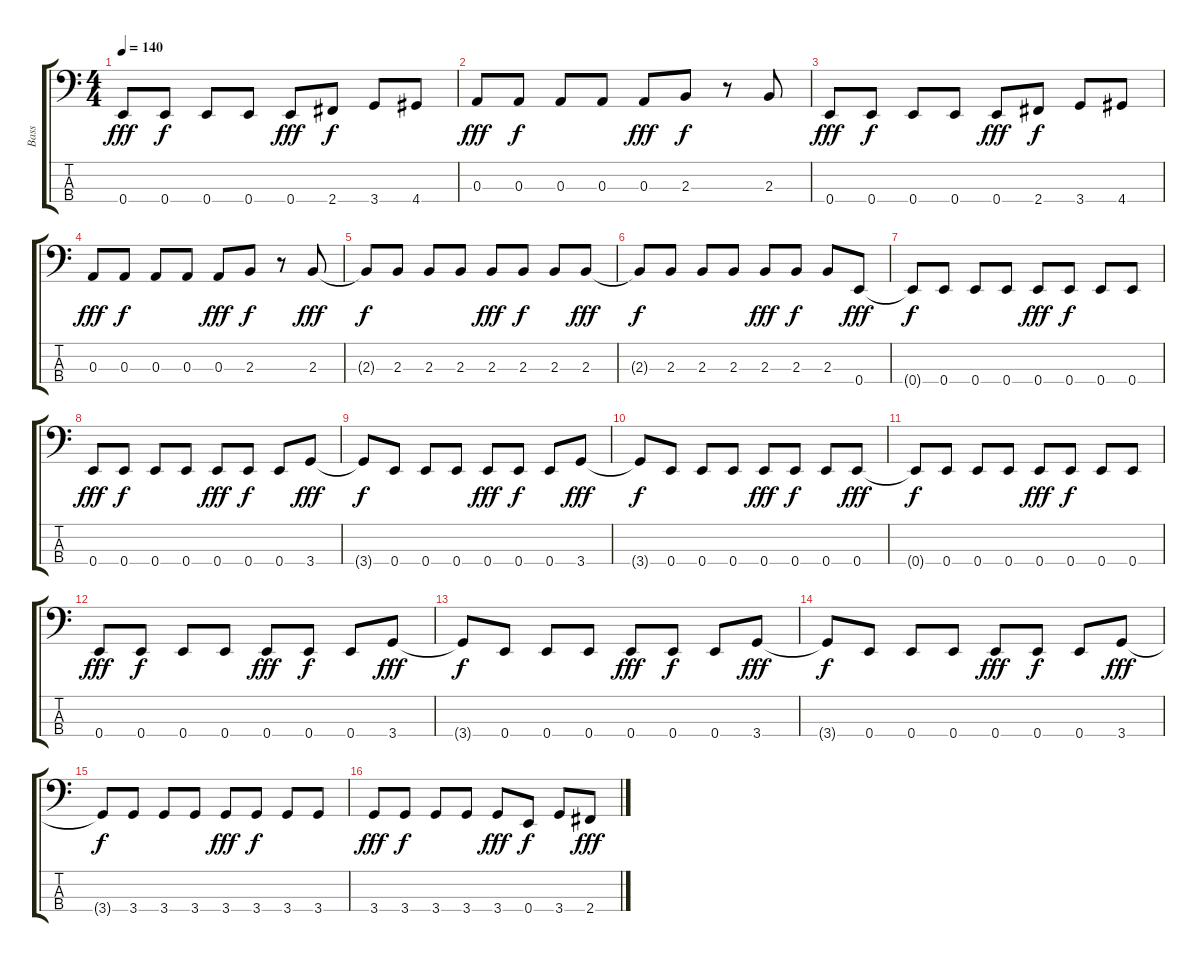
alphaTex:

\track ("Bass" "Bass") {instrument electricbasspick}
\staff {score tabs}
\tuning (G2 D2 A1 E1) {hide}
\ts (4 4)
\tempo 140
\clef f4
\ks c
0.4.8{dy fff} 0.4.8{dy f} 0.4.8 0.4.8 0.4.8{dy fff} 2.4.8{dy f} 3.4.8 4.4.8 |
0.3.8{dy fff} 0.3.8{dy f} 0.3.8 0.3.8 0.3.8{dy fff} 2.3.8{dy f} r.8 2.3.8 |
0.4.8{dy fff} 0.4.8{dy f} 0.4.8 0.4.8 0.4.8{dy fff} 2.4.8{dy f} 3.4.8 4.4.8 |
0.3.8{dy fff} 0.3.8{dy f} 0.3.8 0.3.8 0.3.8{dy fff} 2.3.8{dy f} r.8 2.3.8{dy fff} |
2.3{t}.8{dy f} 2.3.8 2.3.8 2.3.8 2.3.8{dy fff} 2.3.8{dy f} 2.3.8 2.3.8{dy fff} |
2.3{t}.8{dy f} 2.3.8 2.3.8 2.3.8 2.3.8{dy fff} 2.3.8{dy f} 2.3.8 0.4.8{dy fff} |
0.4{t}.8{dy f} 0.4.8 0.4.8 0.4.8 0.4.8{dy fff} 0.4.8{dy f} 0.4.8 0.4.8 |
0.4.8{dy fff} 0.4.8{dy f} 0.4.8 0.4.8 0.4.8{dy fff} 0.4.8{dy f} 0.4.8 3.4.8{dy fff} |
3.4{t}.8{dy f} 0.4.8 0.4.8 0.4.8 0.4.8{dy fff} 0.4.8{dy f} 0.4.8 3.4.8{dy fff} |
3.4{t}.8{dy f} 0.4.8 0.4.8 0.4.8 0.4.8{dy fff} 0.4.8{dy f} 0.4.8 0.4.8{dy fff} |
0.4{t}.8{dy f} 0.4.8 0.4.8 0.4.8 0.4.8{dy fff} 0.4.8{dy f} 0.4.8 0.4.8 |
0.4.8{dy fff} 0.4.8{dy f} 0.4.8 0.4.8 0.4.8{dy fff} 0.4.8{dy f} 0.4.8 3.4.8{dy fff} |
3.4{t}.8{dy f} 0.4.8 0.4.8 0.4.8 0.4.8{dy fff} 0.4.8{dy f} 0.4.8 3.4.8{dy fff} |
3.4{t}.8{dy f} 0.4.8 0.4.8 0.4.8 0.4.8{dy fff} 0.4.8{dy f} 0.4.8 3.4.8{dy fff} |
3.4{t}.8{dy f} 3.4.8 3.4.8 3.4.8 3.4.8{dy fff} 3.4.8{dy f} 3.4.8 3.4.8 |
3.4.8{dy fff} 3.4.8{dy f} 3.4.8 3.4.8 3.4.8{dy fff} 0.4.8{dy f} 3.4.8 2.4.8{dy fff}
